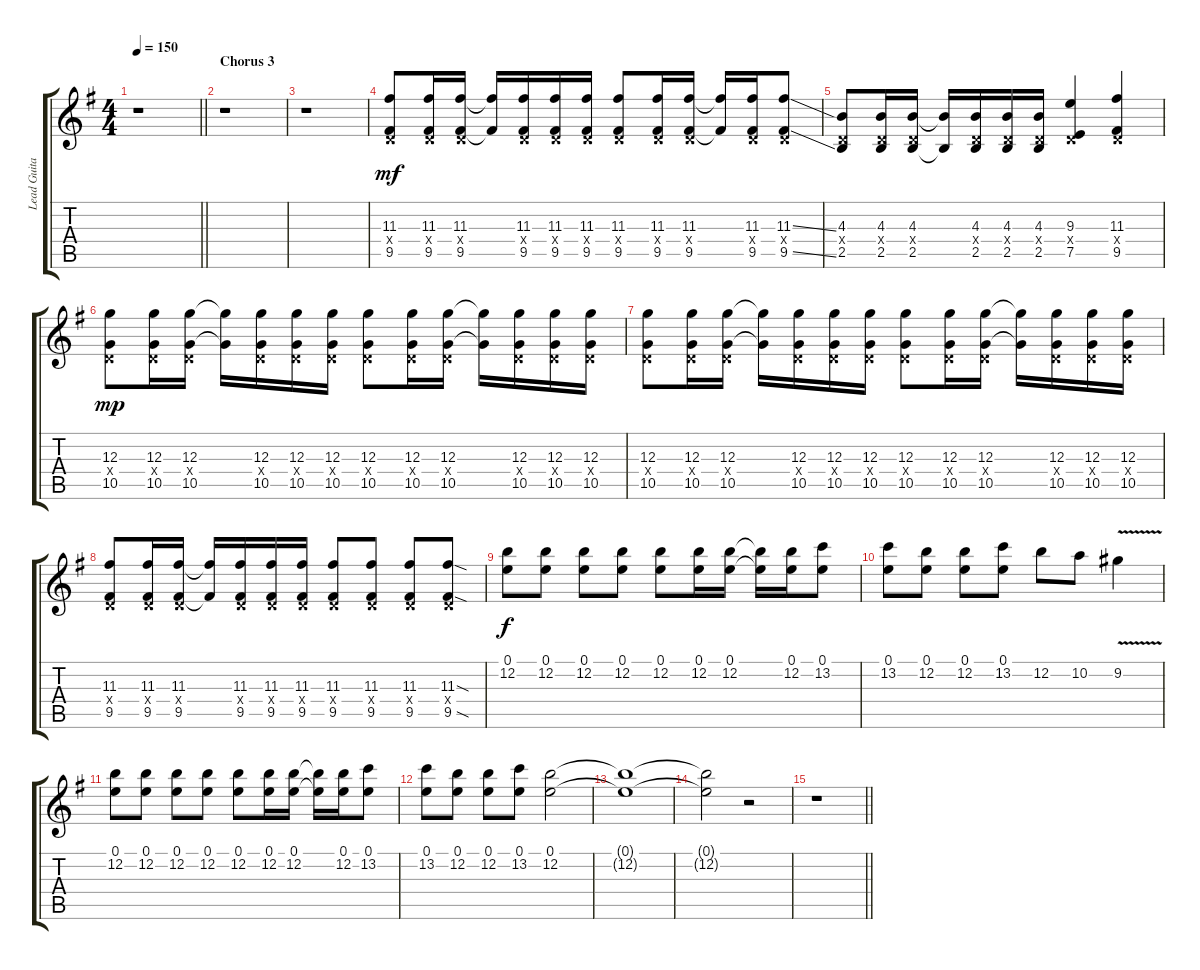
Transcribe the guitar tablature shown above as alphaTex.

\track ("Lead Guitar" "Lead Guita") {instrument overdrivenguitar}
\staff {score tabs}
\tuning (E4 B3 G3 D3 A2 E2) {hide}
\ts (4 4)
\tempo 150
\clef g2
\barLineRight lightlight
\ks eminor
r.1{dy mp} |
\section ("" "Chorus 3")
r.1 |
r.1 |
(11.3 0.4{x} 9.5).8{dy mf} (11.3 0.4{x} 9.5).16 (11.3 0.4{x} 9.5).16 (11.3{t} 9.5{t}).16 (11.3 0.4{x} 9.5).16 (11.3 0.4{x} 9.5).16 (11.3 0.4{x} 9.5).16 (11.3 0.4{x} 9.5).8 (11.3 0.4{x} 9.5).16 (11.3 0.4{x} 9.5).16 (11.3{t} 9.5{t}).16 (11.3 0.4{x} 9.5).16 (11.3{ss} 0.4{x} 9.5{ss}).8 |
(4.3 0.4{x} 2.5).8 (4.3 0.4{x} 2.5).16 (4.3 0.4{x} 2.5).16 (4.3{t} 2.5{t}).16 (4.3 0.4{x} 2.5).16 (4.3 0.4{x} 2.5).16 (4.3 0.4{x} 2.5).16 (9.3 0.4{x} 7.5).4 (11.3 0.4{x} 9.5).4 |
(12.3 0.4{x} 10.5).8{dy mp} (12.3 0.4{x} 10.5).16 (12.3 0.4{x} 10.5).16 (12.3{t} 10.5{t}).16 (12.3 0.4{x} 10.5).16 (12.3 0.4{x} 10.5).16 (12.3 0.4{x} 10.5).16 (12.3 0.4{x} 10.5).8 (12.3 0.4{x} 10.5).16 (12.3 0.4{x} 10.5).16 (12.3{t} 10.5{t}).16 (12.3 0.4{x} 10.5).16 (12.3 0.4{x} 10.5).16 (12.3 0.4{x} 10.5).16 |
(12.3 0.4{x} 10.5).8 (12.3 0.4{x} 10.5).16 (12.3 0.4{x} 10.5).16 (12.3{t} 10.5{t}).16 (12.3 0.4{x} 10.5).16 (12.3 0.4{x} 10.5).16 (12.3 0.4{x} 10.5).16 (12.3 0.4{x} 10.5).8 (12.3 0.4{x} 10.5).16 (12.3 0.4{x} 10.5).16 (12.3{t} 10.5{t}).16 (12.3 0.4{x} 10.5).16 (12.3 0.4{x} 10.5).16 (12.3 0.4{x} 10.5).16 |
(11.3 0.4{x} 9.5).8 (11.3 0.4{x} 9.5).16 (11.3 0.4{x} 9.5).16 (11.3{t} 9.5{t}).16 (11.3 0.4{x} 9.5).16 (11.3 0.4{x} 9.5).16 (11.3 0.4{x} 9.5).16 (11.3 0.4{x} 9.5).8 (11.3 0.4{x} 9.5).8 (11.3 0.4{x} 9.5).8 (11.3{sod} 0.4{x} 9.5{sod}).8 |
(0.1 12.2).8{dy f} (0.1 12.2).8 (0.1 12.2).8 (0.1 12.2).8 (0.1 12.2).8 (0.1 12.2).16 (0.1 12.2).16 (0.1{t} 12.2{t}).16 (0.1 12.2).16 (0.1 13.2).8 |
(0.1 13.2).8 (0.1 12.2).8 (0.1 12.2).8 (0.1 13.2).8 12.2.8 10.2.8 9.2{v}.4 |
(0.1 12.2).8 (0.1 12.2).8 (0.1 12.2).8 (0.1 12.2).8 (0.1 12.2).8 (0.1 12.2).16 (0.1 12.2).16 (0.1{t} 12.2{t}).16 (0.1 12.2).16 (0.1 13.2).8 |
(0.1 13.2).8 (0.1 12.2).8 (0.1 12.2).8 (0.1 13.2).8 (0.1 12.2).2 |
(0.1{t} 12.2{t}).1 |
(0.1{t} 12.2{t}).2 r.2 |
\barLineRight lightlight
r.1
